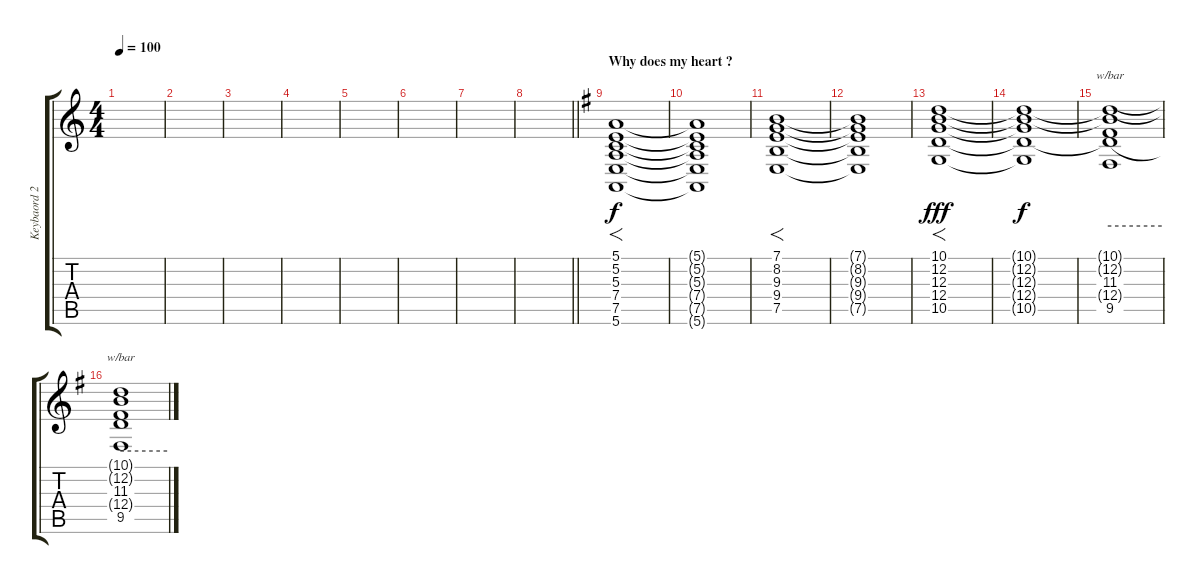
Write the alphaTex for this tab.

\track ("Keybaord 2 (High Strings)" "Keybaord 2") {instrument stringensemble1}
\staff {score tabs}
\tuning (E4 B3 G3 D3 A2 E2) {hide}
\ts (4 4)
\tempo 100
\clef g2
\ks c
|
|
|
|
|
|
|
\barLineRight lightlight
|
\section ("" "Why does my heart ?")
\ks g
(5.1 5.2 5.3 7.4 7.5 5.6).1{f} |
(5.1{t} 5.2{t} 5.3{t} 7.4{t} 7.5{t} 5.6{t}).1 |
(7.1 8.2 9.3 9.4 7.5).1{f} |
(7.1{t} 8.2{t} 9.3{t} 9.4{t} 7.5{t}).1 |
(10.1 12.2 12.3 12.4 10.5).1{f dy fff} |
(10.1{t} 12.2{t} 12.3{t} 12.4{t} 10.5{t}).1{dy f} |
(10.1{t} 12.2{t} 11.3 12.4{t} 9.5).1{tbe (hold default 0 0 60 0)} |
(10.1{t} 12.2{t} 11.3 12.4{t} 9.5).1{tbe (hold default 0 0 60 0)}
